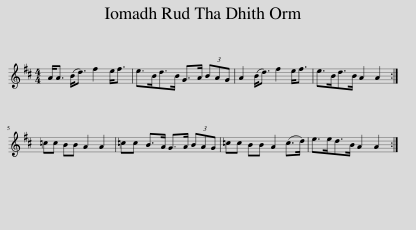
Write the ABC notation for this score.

X:1
L:1/8
M:4/4
I:linebreak $
K:D
V:1 treble
V:1
 A<A (B<d) f2 e<f | e>Bd>B G>A (3BAG | A2 (B<d) f2 e<f | e>Bd>B A2 A2 :|$ =cc BB A2 A2 | %5
 =cc B>A G>A (3BAG | =cc BB A2 (c>d) | e>ed>B A2 A2 :| %8
